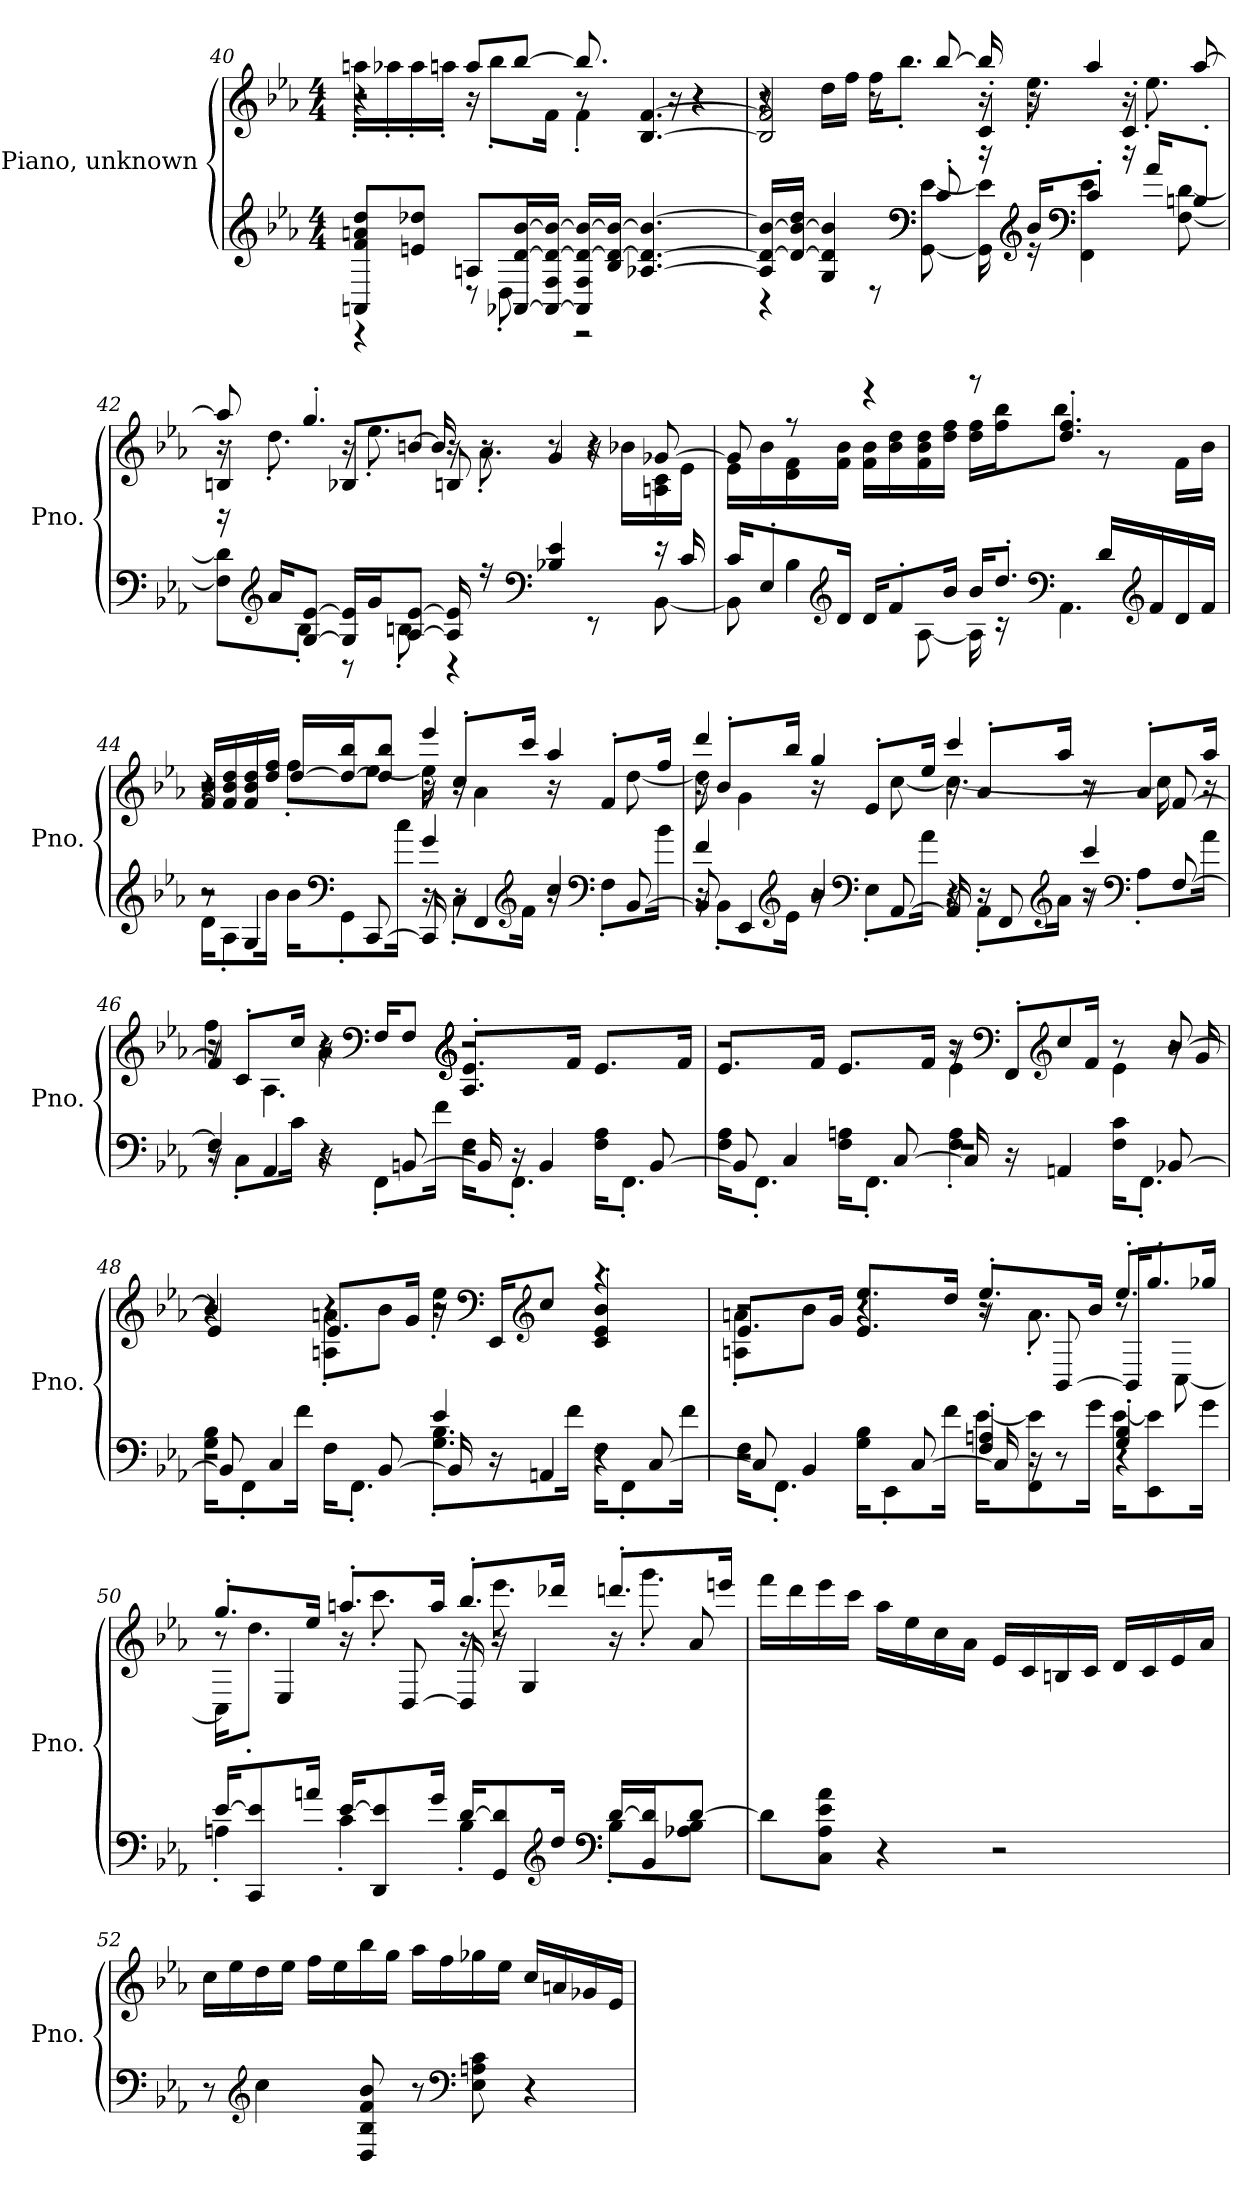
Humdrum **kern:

**kern	**kern
*part1	*part1
*staff2	*staff1
*I"Piano, unknown	*
*I'Pno.	*
!!LO:LB:g=z
*clefG2	*clefG2
*k[b-e-a-]	*k[b-e-a-]
*M4/4	*M4/4
=40	=40
*^	*^
*	*	*	*^
8AAn/ 8f/ 8an/ 8dd/L	4r	4r	16aan'\LL	2r
.	.	.	16aa-X'\	.
8en/ 8dd-X/J	.	.	16aa-'\	.
.	.	.	16aan'\JJ	.
8An/L	8r	8aa/L	16r	.
.	.	.	8bb-'\L	.
[16AA-X/ [16d/ [16b-/L	8D'\	[8bb-/J	.	.
16AA-/_ 16F/ 16d/_ 16b-/_JJ	.	.	16f\Jk	.
16AA-/] 16F/ 16d/_ 16b-/_LL	2r	8.bb-/]	4f'\	8r
16B-/ 16d/_ 16b-/_JJ	.	.	.	.
[4.A-X/ 4.d/_ 4.b-/_	.	.	.	[4.B-/ [4.f/
.	.	16r	.	.
.	.	4r	4r	.
=41	=41	=41	=41	=41
16A-/] 16d/_ 16b-/_LL	4r	4r	8r	2B-/] 2f/]
16d/_ 16b-/_ 16dd/JJ	.	.	.	.
4G/ 4d/] 4b-/]	.	.	16dd\LL	.
.	.	.	16ff\JJ	.
.	8r	8r	16ff\KL	.
.	.	.	8.bb-'\J	.
*clefF4	*	*	*	*
8c'/	[8GG\ [8e-\	[8bb-/	.	.
16r	16GG\] 16e-\]	16bb-/]	16r	4c'/
*clefG2	*	*	*	*
16b-/KL	16r	16r	8.ee-'\	.
*clefF4	*	*	*	*
8c'/J	4FF\ 4e-\	4aa-/	.	.
16r	.	.	16r	4c'/
16a-/KL	.	.	8.ee-'\	.
8Bn'/J	[8F\ [8d\	[8aa-/	.	.
!!LO:LB:g=z	!!	!!
=42	=42	=42	=42	=42
16r	8F\] 8d\]L	8aa-/]	16r	4Bn'/
*clefG2	*	*	*	*
16a-/KL	.	.	8.dd'\	.
[8G/ [8e-/J	8B-'\J	4.gg'/	.	.
16G/] 16e-/]LL	8r	.	16r	8B-X/L
16g/J	.	.	8.ee-'\	.
[8A-/ [8e-/J	8Bn'\	.	.	[8bn/J
16A-/] 16e-/]	4r	8Bn/	16r	16b/]
16r	.	.	8.a-'\	16r
*clefF4	*	*	*	*
4B-X/ 4e-/	.	4g/	.	8r
.	8r	.	16r	4r
.	.	.	16b-X\LL	.
16r	[8BB-\	[8g-X/	16An\ 16c\	.
16c/	.	.	16e-\JJ	.
*	*	*	*v	*v
!!LO:PB:g=z
=43	=43	=43	=43
16c/KL	8BB-\]	8g-/]	16e-\LL
8E-'/	.	.	16b-\
.	4B-\	8r	16d\ 16f\
*clefG2	*	*	*
16d/Jk	.	.	16f\ 16b-\JJ
16d/KL	.	4r	16f\ 16b-\LL
8f'/	.	.	16b-\ 16dd\
.	[8A-\	.	16f\ 16b-\ 16dd\
16b-/Jk	.	.	16dd\ 16ff\JJ
16b-/KL	16A-\]	8r	16dd\ 16ff\LL
8.dd'/J	16r	.	16ff\ 16bb-\J
*clefF4	*	*	*
.	4.AA-\	4.dd/' 4.ff/'	8bb-\J
16d/LL	.	.	8r
*clefG2	*	*	*
16f/	.	.	.
16d/	.	.	16f\LL
16f/JJ	.	.	16b-\JJ
!!LO:LB:g=z
=44	=44	=44	=44
*	*^	*	*^
2r	16d\KL	8r	2r	4r	16f/ 16b-/LL
.	8A-'\	.	.	.	16f/ 16b-/ 16dd/
.	.	4G/	.	.	16f/ 16b-/ 16dd/
.	16b-\Jk	.	.	.	16dd/ 16ff/JJ
.	16b-\KL	.	.	8ff'\L	[16dd/LL
*clefF4	*	*	*	*	*
.	8GG'\	.	.	.	16dd/_ 16bb-/J
.	.	[8CC/	.	[8ee-\J	8dd/] 8bb-/J
.	16cc\Jk	.	.	.	.
4g/	16r	16CC/]	4eee-/	16ee-\]	16r
.	8C'\L	16r	.	16r	8cc'/L
.	.	4FF/	.	4a-\	.
*clefG2	*	*	*	*	*
.	16f\Jk	.	.	.	16ccc/Jk
4cc/	16r	.	4aa-/	.	16r
*clefF4	*	*	*	*	*
.	8F'\L	.	.	.	8f'/L
.	.	[8BB-/	.	[8dd\	.
.	16b-\Jk	.	.	.	16ff/Jk
!!LO:LB:g=z	!!	!!
=45	=45	=45	=45	=45	=45
4f/	16r	8BB-/]	4ddd/	8dd\]	16r
.	8BB-'\L	.	.	.	8b-'/L
.	.	4EE-/	.	4g\	.
*clefG2	*	*	*	*	*
.	16e-\Jk	.	.	.	16bb-/Jk
4b-/	16r	.	4gg/	.	16r
*clefF4	*	*	*	*	*
.	8E-'\L	.	.	.	8e-'/L
.	.	[8AA-/	.	[8cc\	.
.	16a-\Jk	.	.	.	16ee-/Jk
4r	16r	16AA-/]	4ccc/	4.cc\_	16r
.	8AA-'\L	16r	.	.	8a-'/L
.	.	8FF/	.	.	.
*clefG2	*	*	*	*	*
.	16a-\Jk	.	.	.	16aa-/Jk
8r	16r	4ccc/	8r	.	16r
*clefF4	*	*	*	*	*
.	8A-'\L	.	.	.	8a-'/L
[8F/	.	.	[8f/	16cc\]	.
.	16a-\Jk	.	.	16r	16aa-/Jk
!!LO:LB:g=z
=46	=46	=46	=46	=46	=46
*	*	*	*	*	*^
4F/]	16r	8r	4f/]	4ff\	16r	8r
.	8C'\L	.	.	.	8c'/L	.
.	.	4AA-/	.	.	.	4.A-\
.	16c\Jk	.	.	.	16cc/Jk	.
4r	16r	.	4r	4a-\	16r	.
*	*	*	*clefF4	*	*	*
.	8FF'\L	.	.	.	16F/KL	.
.	.	[8BBn/	.	.	8F/J	.
.	16f\Jk	.	.	.	.	.
*	*	*	*clefG2	*	*	*
2r	16F\KL	16BB/]	2r	2r	8.A-/' 8.e-/'L	2r
.	8.FF'\J	16r	.	.	.	.
.	.	4BB/	.	.	.	.
.	.	.	.	.	16f/Jk	.
.	16F\ 16A-\KL	.	.	.	8.e-/L	.
.	8.FF'\J	.	.	.	.	.
.	.	[8BB/	.	.	.	.
.	.	.	.	.	16f/Jk	.
*	*	*	*	*	*v	*v
=47	=47	=47	=47	=47	=47
1r	16F\ 16A-\KL	8BB/]	2r	2r	8.e-/L
.	8.FF'\J	.	.	.	.
.	.	4C/	.	.	.
.	.	.	.	.	16f/Jk
.	16F\ 16An\KL	.	.	.	8.e-/L
.	8.FF'\J	.	.	.	.
.	.	[8C/	.	.	.
.	.	.	.	.	16f/Jk
.	4F\' 4A\'	16C/]	8r	4e-\	16r
*	*	*	*clefF4	*	*
.	.	16r	.	.	8FF'/L
*	*	*	*clefG2	*	*
.	.	4AAn/	4cc/	.	.
.	.	.	.	.	16f/Jk
.	16F\ 16c\KL	.	.	4e-\	8r
.	8.FF'\J	.	.	.	.
.	.	[8BB-X/	[8b-/	.	16r
.	.	.	.	.	16g/
!!LO:LB:g=z	!!	!!
=48	=48	=48	=48	=48	=48
2r	16G\ 16B-\KL	8BB-/]	4b-/]	4r	4e-/
.	8FF'\	.	.	.	.
.	.	4C/	.	.	.
.	16f\Jk	.	.	.	.
.	16F\KL	.	4r	8An\' 8an\'L	8.e-/L
.	8.FF'\J	.	.	.	.
.	.	[8BB-/	.	8b-\J	.
.	.	.	.	.	16g/Jk
4e-/	8.G\' 8.B-\'L	16BB-/]	2r	4ee-'\	16r
*	*	*	*clefF4	*	*
.	.	16r	.	.	16EE-/KL
*	*	*	*clefG2	*	*
.	.	4AAn/	.	.	8cc/J
.	16f\Jk	.	.	.	.
4r	16F\KL	.	.	4r	4c/' 4e-/' 4b-/'
.	8FF'\	.	.	.	.
.	.	[8C/	.	.	.
.	16f\Jk	.	.	.	.
!!LO:LB:g=z	!!	!!
=49	=49	=49	=49	=49	=49
2r	16F\KL	8C/]	8.e-/L	8An\' 8an\'L	2r
.	8.FF'\J	.	.	.	.
.	.	4BB-/	.	8b-\J	.
.	.	.	16g/Jk	.	.
.	16G\ 16B-\KL	.	8.e-/ 8.ee-/L	4r	.
.	8EE-'\	.	.	.	.
.	.	[8C/	.	.	.
.	16f\Jk	.	16dd/Jk	.	.
4F/' 4An/'	[16e-\KL	16C/]	8.ee-'/L	16r	8r
.	8FF\ 8e-\]	16r	.	8.a'\	.
.	.	8r	.	.	[8BB-/
.	16g\Jk	.	16b-/Jk	.	.
4G/' 4B-/'	[16e-\KL	4r	8.ee-'/L	8r	16BB-/KL]
.	8EE-\ 8e-\]	.	.	.	8.gg'/J
.	.	.	.	[8C\	.
.	16g\Jk	.	16gg-X/Jk	.	.
*	*v	*v	*	*	*
!!LO:PB:g=z	!!	!!
=50	=50	=50	=50	=50
[16e-/KL	4An'\	8.gg'/L	16C\KL]	8r
8CC/ 8e-/]	.	.	8.dd'\J	.
.	.	.	.	4E-/
16an/Jk	.	16ee-/Jk	.	.
[16e-/KL	4c'\	8.aan'/L	16r	.
8DD/ 8e-/]	.	.	8.ccc'\	.
.	.	.	.	[8D/
16g/Jk	.	16aa/Jk	.	.
[16d/KL	4B-'\	8.bb-'/L	16r	16D/]
8GG/ 8d/]	.	.	8.eee-'\	16r
.	.	.	.	4G/
*clefG2	*	*	*	*
16dd/Jk	.	16ddd-X/Jk	.	.
*clefF4	*	*	*	*
[16d/LL	8B-'\L	8.dddn'/L	16r	.
16BB-/ 16d/]J	.	.	8.ggg'\	.
[8d/J	8A-X\ 8B-\J	.	.	8a-/
.	.	16eeen/Jk	.	.
*v	*v	*	*	*
*	*v	*v	*v
!!LO:LB:g=z
=51	=51
8d\L]	16fff\LL
.	16ddd\
8C\ 8A-\ 8e-\ 8a-\J	16eee-\
.	16ccc\JJ
4r	16aa-\LL
.	16ee-\
.	16cc\
.	16a-\JJ
2r	16e-/LL
.	16c/
.	16Bn/
.	16c/JJ
.	16d/LL
.	16c/
.	16e-/
.	16a-/JJ
=52	=52
8r	16cc\LL
.	16ee-\
*clefG2	*
4cc\	16dd\
.	16ee-\JJ
.	16ff\LL
.	16ee-\
8D/ 8B-/ 8f/ 8b-/	16bb-\
.	16gg\JJ
8r	16aa-\LL
.	16ff\
*clefF4	*
8E-\ 8An\ 8c\	16gg-X\
.	16ee-\JJ
4r	16cc/LL
.	16an/
.	16g-X/
.	16e-/JJ
=	=
*-	*-
